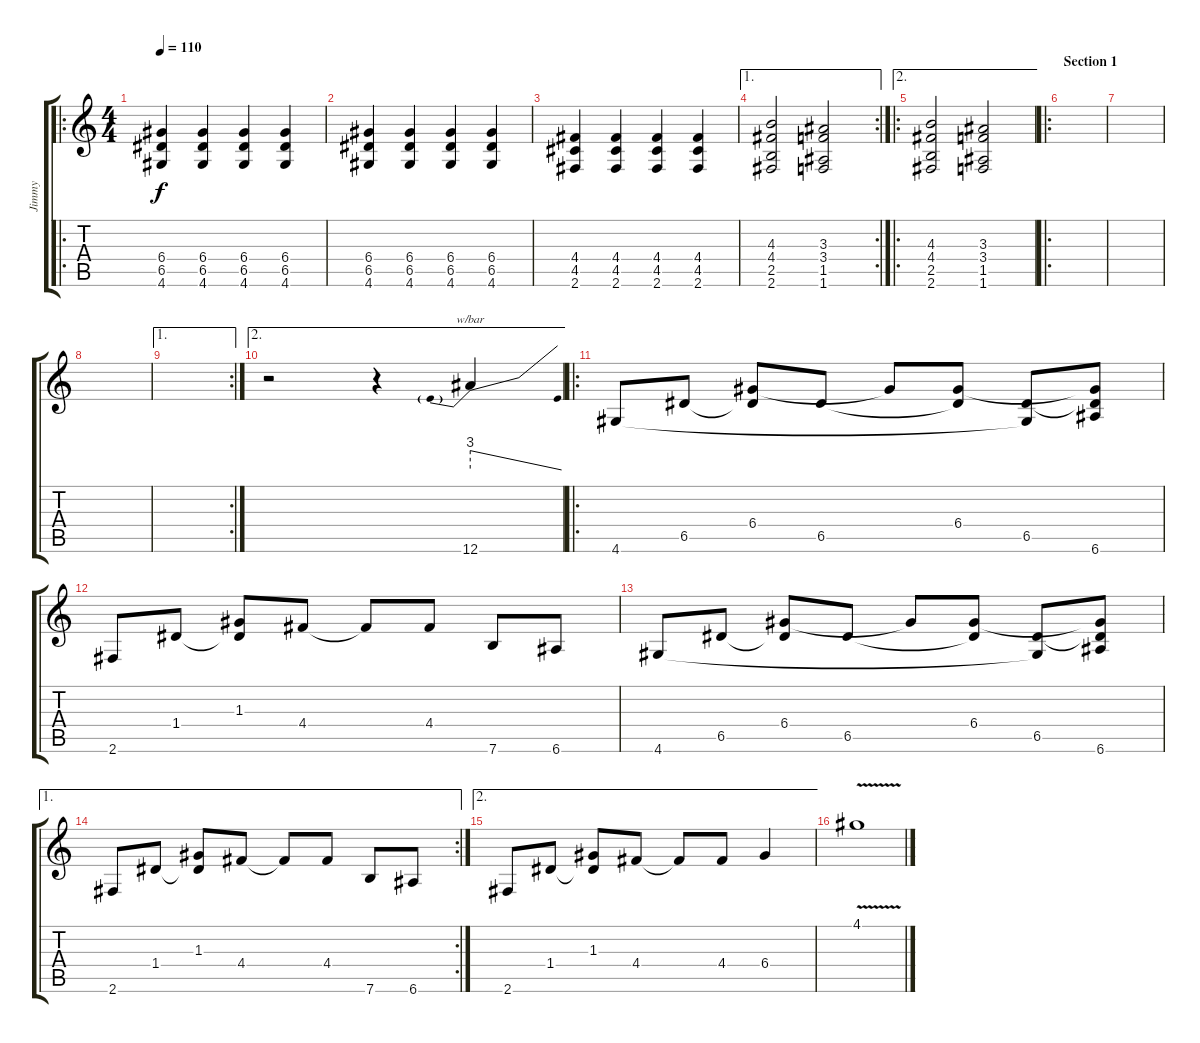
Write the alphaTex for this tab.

\track ("Jimmy" "Jimmy") {instrument distortionguitar}
\staff {score tabs}
\tuning (E4 B3 G3 D3 A2 E2) {hide}
\ro
\ts (4 4)
\tempo 110
\clef g2
\ks c
(6.4 6.5 4.6).4{dy f} (6.4 6.5 4.6).4 (6.4 6.5 4.6).4 (6.4 6.5 4.6).4 |
(6.4 6.5 4.6).4 (6.4 6.5 4.6).4 (6.4 6.5 4.6).4 (6.4 6.5 4.6).4 |
(4.4 4.5 2.6).4 (4.4 4.5 2.6).4 (4.4 4.5 2.6).4 (4.4 4.5 2.6).4 |
\ae 1
\rc 2
(4.3 4.4 2.5 2.6).2 (3.3 3.4 1.5 1.6).2 |
\ae 2
\ro
(4.3 4.4 2.5 2.6).2 (3.3 3.4 1.5 1.6).2 |
\ro
\section ("" "Section 1")
|
|
|
\ae 1
\rc 2
|
\ae 2
r.2 r.4 12.6.4{tbe (predivedive default 0 12 60 0)} |
\ro
4.6.8{volume 15} 6.5.8 (6.4 6.5{t}).8 6.5.8 6.4{t}.8 (6.4 6.5{t}).8 (6.5 4.6{t}).8 (6.4{t} 6.5{t} 6.6).8 |
2.6.8 1.4.8 (1.3 1.4{t}).8 4.4.8 4.4{t}.8 4.4.8 7.6.8 6.6.8 |
4.6.8 6.5.8 (6.4 6.5{t}).8 6.5.8 6.4{t}.8 (6.4 6.5{t}).8 (6.5 4.6{t}).8 (6.4{t} 6.5{t} 6.6).8 |
\ae 1
\rc 2
2.6.8 1.4.8 (1.3 1.4{t}).8 4.4.8 4.4{t}.8 4.4.8 7.6.8 6.6.8 |
\ae 2
2.6.8 1.4.8 (1.3 1.4{t}).8 4.4.8 4.4{t}.8 4.4.8 6.4.4 |
4.1{v}.1{volume 4 instrument distortionguitar}
